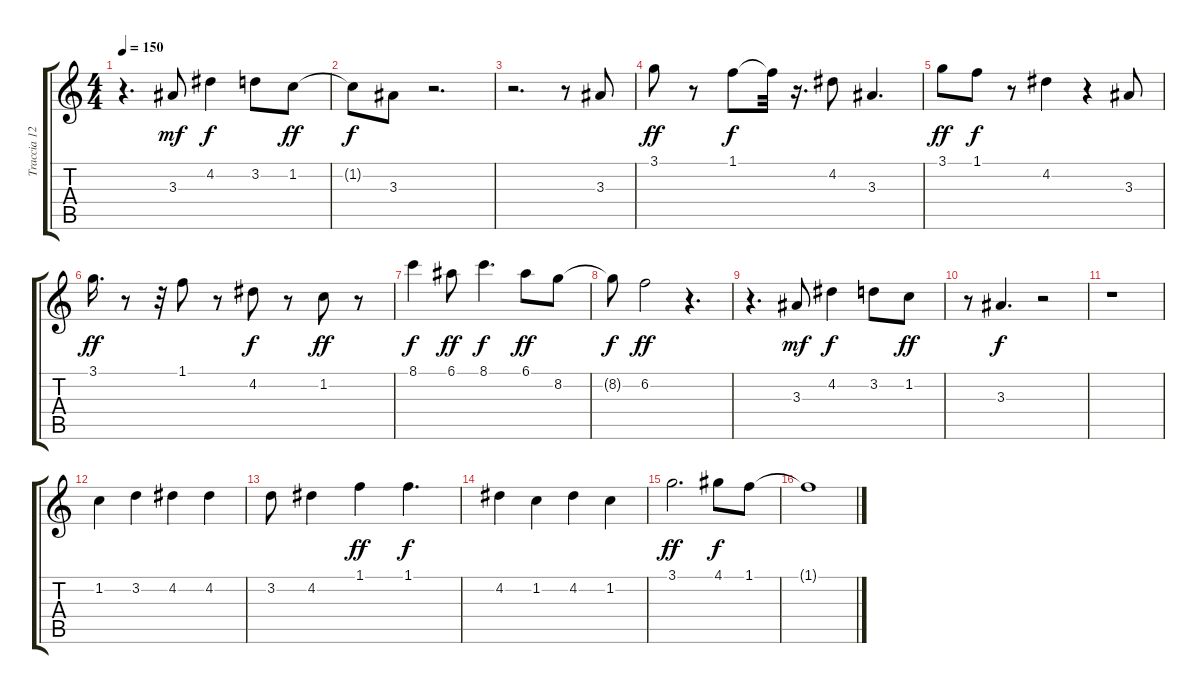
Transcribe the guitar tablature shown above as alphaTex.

\track ("Traccia 12" "Traccia 12") {instrument overdrivenguitar}
\staff {score tabs}
\tuning (E4 B3 G3 D3 A2 E2) {hide}
\ts (4 4)
\tempo 150
\clef g2
\ks c
r.4{d dy f} 3.3.8{dy mf} 4.2.4{dy f} 3.2.8 1.2.8{dy ff} |
1.2{t}.8{dy f} 3.3.8 r.2{d} |
r.2{d} r.8 3.3.8 |
3.1.8{dy ff} r.8 1.1.8{dy f} 1.1{t}.32 r.16{d} 4.2.8 3.3.4{d} |
3.1.8{dy ff} 1.1.8{dy f} r.8 4.2.4 r.4 3.3.8 |
3.1.16{d dy ff} r.8 r.32 1.1.8 r.8 4.2.8{dy f} r.8 1.2.8{dy ff} r.8 |
8.1.4{dy f} 6.1.8{dy ff} 8.1.4{d dy f} 6.1.8{dy ff} 8.2.8 |
8.2{t}.8{dy f} 6.2.2{dy ff} r.4{d} |
r.4{d} 3.3.8{dy mf} 4.2.4{dy f} 3.2.8 1.2.8{dy ff} |
r.8 3.3.4{d dy f} r.2 |
r.1 |
1.2.4 3.2.4 4.2.4 4.2.4 |
3.2.8 4.2.4 1.1.4{dy ff} 1.1.4{d dy f} |
4.2.4 1.2.4 4.2.4 1.2.4 |
3.1.2{d dy ff} 4.1.8{dy f} 1.1.8 |
1.1{t}.1
